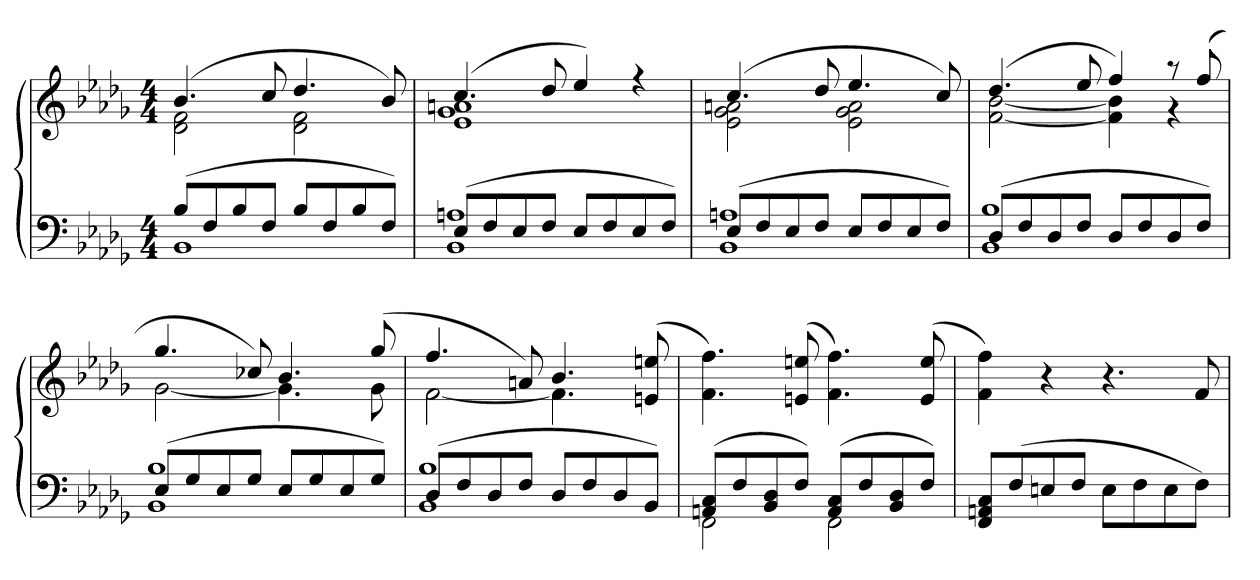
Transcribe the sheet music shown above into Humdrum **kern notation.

**kern	**kern
*part1	*part1
*staff2	*staff1
*clefF4	*clefG2
*k[b-e-a-d-g-]	*k[b-e-a-d-g-]
*M4/4	*M4/4
=	=
*^	*^
(8B-L	1BB-	(4.b-	2d- 2f
8F	.	.	.
8B-	.	.	.
8FJ	.	8cc	.
8B-L	.	4.dd-	2d- 2f
8F	.	.	.
8B-	.	.	.
8FJ)	.	8b-)	.
=	=	=	=
(8E-L	1BB- 1An	(4.cc	1e- 1g- 1an
8F	.	.	.
8E-	.	.	.
8FJ	.	8dd-	.
8E-L	.	4ee-)	.
8F	.	.	.
8E-	.	4r	.
8FJ)	.	.	.
=	=	=	=
(8E-L	1BB- 1An	(4.cc	2e- 2g- 2an
8F	.	.	.
8E-	.	.	.
8FJ	.	8dd-	.
8E-L	.	4.ee-	2e- 2g- 2a
8F	.	.	.
8E-	.	.	.
8FJ)	.	8cc)	.
=	=	=	=
(8D-L	1BB- 1B-	(4.dd-	[2f [2b-
8F	.	.	.
8D-	.	.	.
8FJ	.	8ee-	.
8D-L	.	4ff)	4f] 4b-]
8F	.	.	.
8D-	.	8r	4r
8FJ)	.	(8ff	.
=	=	=	=
(8E-L	1BB- 1B-	4.gg-	[2g-
8G-	.	.	.
8E-	.	.	.
8G-J	.	8cc-X)	.
8E-L	.	4.b-	4.g-]
8G-	.	.	.
8E-	.	.	.
8G-J)	.	(8gg-	8g-
=	=	=	=
(8D-L	1BB- 1B-	4.ff	[2f
8F	.	.	.
8D-	.	.	.
8FJ	.	8an)	.
8D-L	.	4.b-	4.f]
8F	.	.	.
8D-	.	.	.
8BB-J)	.	(8en 8een	8ryy
*	*	*v	*v
=	=	=
(8AAn 8CL	2FF	4.f 4.ff)
8F	.	.
8BB- 8D-	.	.
8FJ)	.	(8en 8een
(8AA 8CL	2FF	4.f 4.ff)
8F	.	.
8BB- 8D-	.	.
8FJ)	.	(8e 8ee
*v	*v	*
=	=
8FF 8AAn 8CL	4f 4ff)
(8F	.
8En	4r
8FJ	.
8EL	4.r
8F	.
8E	.
8FJ)	8f
=	=
*-	*-
